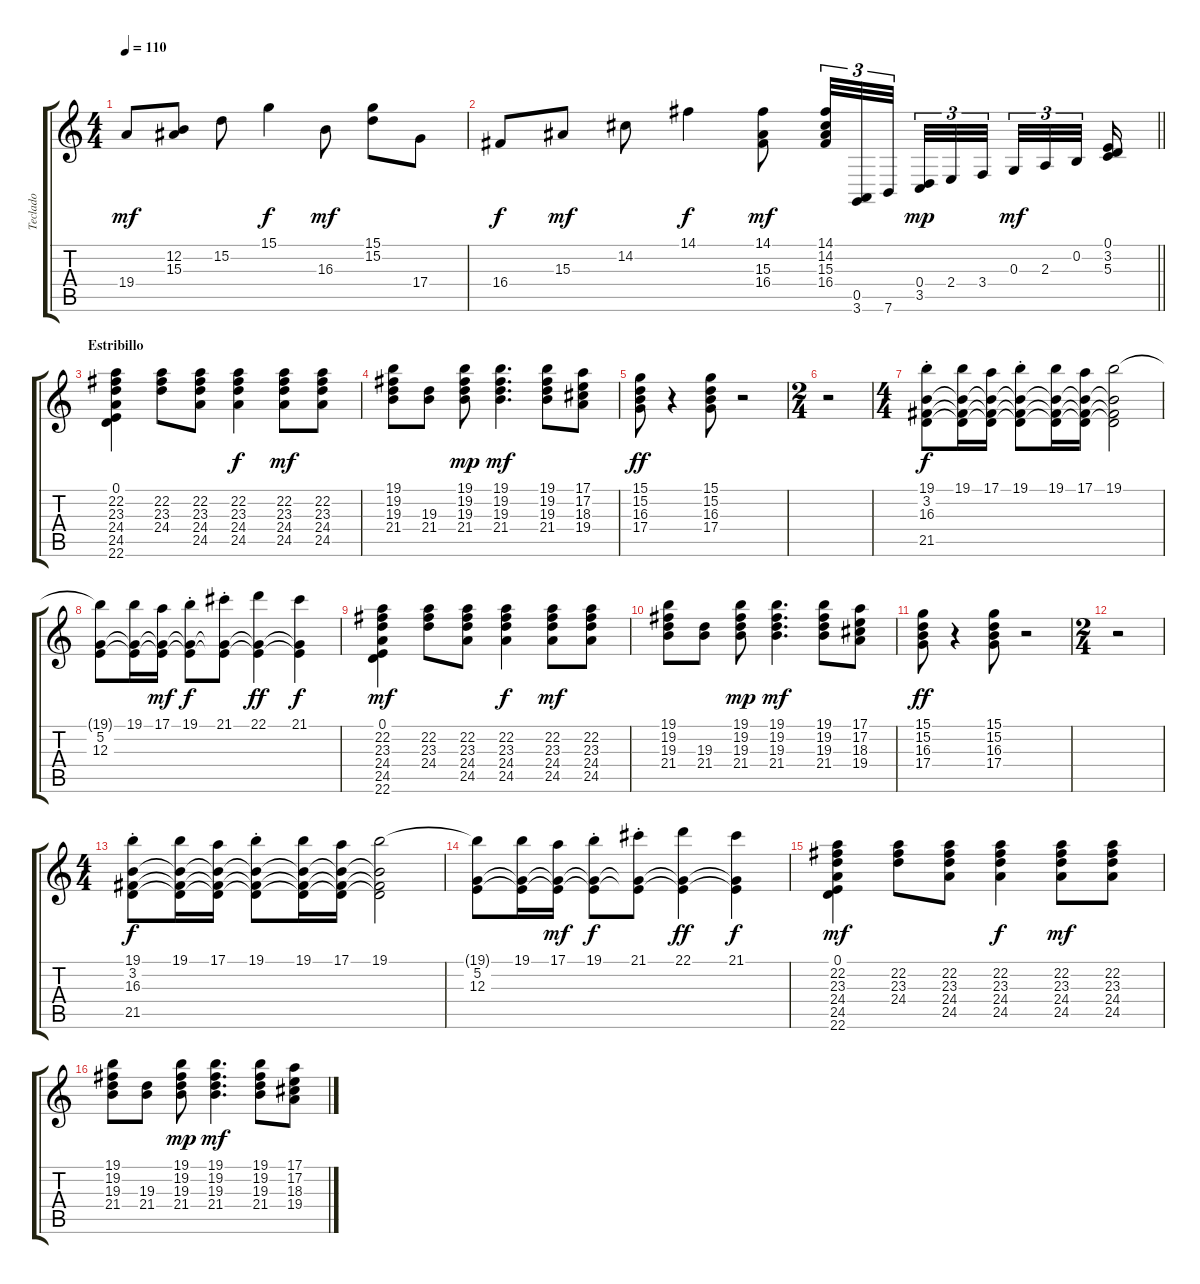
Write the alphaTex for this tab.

\track ("Teclado" "Teclado") {instrument drawbarorgan}
\staff {score tabs}
\tuning (E4 B3 G3 D3 A2 E2) {hide}
\ts (4 4)
\tempo 110
\clef g2
\ks c
19.4.8{dy mf} (12.2 15.3).8 15.2.8 15.1.4{dy f} 16.3.8{dy mf} (15.1 15.2).8 17.4.8 |
\barLineRight lightlight
16.4.8{dy f} 15.3.8{dy mf} 14.2.8 14.1.4{dy f} (14.1 15.3 16.4).8{dy mf} (14.1 14.2 15.3 16.4).32{tu (3 2)} (0.5 3.6).32{tu (3 2)} 7.6.32{tu (3 2) beam splitsecondary} (0.4 3.5).32{tu (3 2) dy mp} 2.4.32{tu (3 2)} 3.4.32{tu (3 2) beam splitsecondary} 0.3.32{tu (3 2) dy mf} 2.3.32{tu (3 2)} 0.2.32{tu (3 2) beam splitsecondary} (0.1 3.2 5.3).16 |
\section ("" "Estribillo")
(0.1 22.2 23.3 24.4 24.5 22.6).4 (22.2 23.3 24.4).8 (22.2 23.3 24.4 24.5).8 (22.2 23.3 24.4 24.5).4{dy f} (22.2 23.3 24.4 24.5).8{dy mf} (22.2 23.3 24.4 24.5).8 |
(19.1 19.2 19.3 21.4).8 (19.3 21.4).8 (19.1 19.2 19.3 21.4).8{dy mp} (19.1 19.2 19.3 21.4).4{d dy mf} (19.1 19.2 19.3 21.4).8 (17.1 17.2 18.3 19.4).8 |
(15.1 15.2 16.3 17.4).8{dy ff} r.4 (15.1 15.2 16.3 17.4).8 r.2 |
\ts (2 4)
r.2 |
\ts (4 4)
(19.1{st} 3.2 16.3 21.5).8{dy f volume 16} (19.1 3.2{t} 16.3{t} 21.5{t}).16 (17.1 3.2{t} 16.3{t} 21.5{t}).16 (19.1{st} 3.2{t} 16.3{t} 21.5{t}).8 (19.1 3.2{t} 16.3{t} 21.5{t}).16 (17.1 3.2{t} 16.3{t} 21.5{t}).16 (19.1 3.2{t} 16.3{t} 21.5{t}).2 |
(19.1{t} 5.2 12.3).8 (19.1 5.2{t} 12.3{t}).16 (17.1 5.2{t} 12.3{t}).16{dy mf} (19.1{st} 5.2{t} 12.3{t}).8{dy f} (21.1{st} 5.2{t} 12.3{t}).8 (22.1 5.2{t} 12.3{t}).4{dy ff} (21.1 5.2{t} 12.3{t}).4{dy f} |
(0.1 22.2 23.3 24.4 24.5 22.6).4{dy mf} (22.2 23.3 24.4).8 (22.2 23.3 24.4 24.5).8 (22.2 23.3 24.4 24.5).4{dy f} (22.2 23.3 24.4 24.5).8{dy mf} (22.2 23.3 24.4 24.5).8 |
(19.1 19.2 19.3 21.4).8 (19.3 21.4).8 (19.1 19.2 19.3 21.4).8{dy mp} (19.1 19.2 19.3 21.4).4{d dy mf} (19.1 19.2 19.3 21.4).8 (17.1 17.2 18.3 19.4).8 |
(15.1 15.2 16.3 17.4).8{dy ff} r.4 (15.1 15.2 16.3 17.4).8 r.2 |
\ts (2 4)
r.2 |
\ts (4 4)
(19.1{st} 3.2 16.3 21.5).8{dy f} (19.1 3.2{t} 16.3{t} 21.5{t}).16 (17.1 3.2{t} 16.3{t} 21.5{t}).16 (19.1{st} 3.2{t} 16.3{t} 21.5{t}).8 (19.1 3.2{t} 16.3{t} 21.5{t}).16 (17.1 3.2{t} 16.3{t} 21.5{t}).16 (19.1 3.2{t} 16.3{t} 21.5{t}).2 |
(19.1{t} 5.2 12.3).8 (19.1 5.2{t} 12.3{t}).16 (17.1 5.2{t} 12.3{t}).16{dy mf} (19.1{st} 5.2{t} 12.3{t}).8{dy f} (21.1{st} 5.2{t} 12.3{t}).8 (22.1 5.2{t} 12.3{t}).4{dy ff} (21.1 5.2{t} 12.3{t}).4{dy f} |
(0.1 22.2 23.3 24.4 24.5 22.6).4{dy mf} (22.2 23.3 24.4).8 (22.2 23.3 24.4 24.5).8 (22.2 23.3 24.4 24.5).4{dy f} (22.2 23.3 24.4 24.5).8{dy mf} (22.2 23.3 24.4 24.5).8 |
(19.1 19.2 19.3 21.4).8 (19.3 21.4).8 (19.1 19.2 19.3 21.4).8{dy mp} (19.1 19.2 19.3 21.4).4{d dy mf} (19.1 19.2 19.3 21.4).8 (17.1 17.2 18.3 19.4).8
